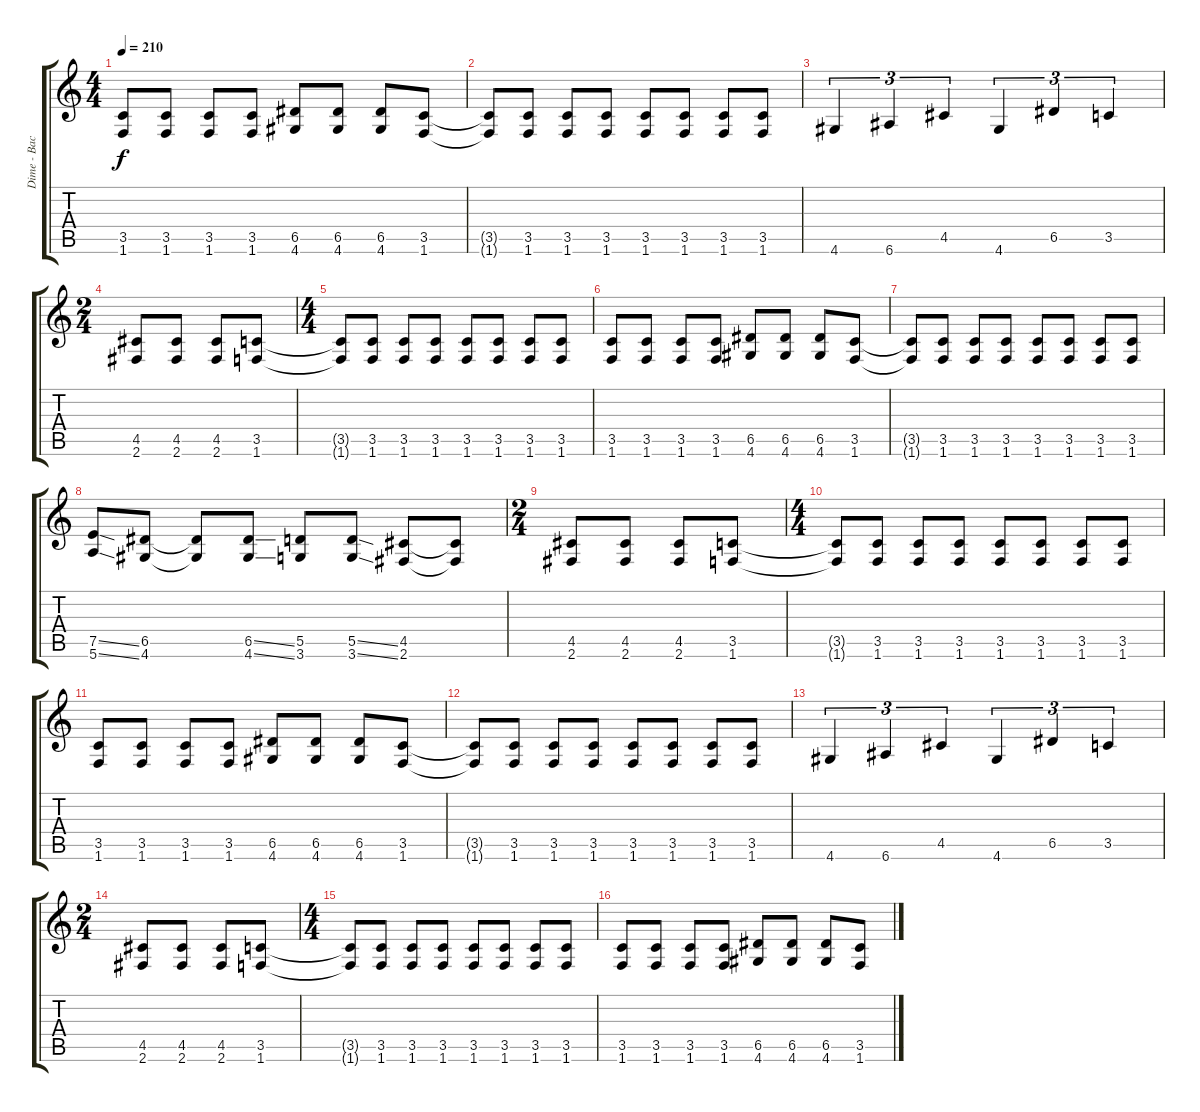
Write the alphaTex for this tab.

\track ("Dime - Back" "Dime - Bac") {instrument distortionguitar}
\staff {score tabs}
\tuning (E4 B3 G3 D3 A2 E2) {hide}
\ts (4 4)
\tempo 210
\clef g2
\ks c
(3.5 1.6).8{dy f} (3.5 1.6).8 (3.5 1.6).8 (3.5 1.6).8 (6.5 4.6).8 (6.5 4.6).8 (6.5 4.6).8 (3.5 1.6).8 |
(3.5{t} 1.6{t}).8 (3.5 1.6).8 (3.5 1.6).8 (3.5 1.6).8 (3.5 1.6).8 (3.5 1.6).8 (3.5 1.6).8 (3.5 1.6).8 |
4.6.4{tu (3 2)} 6.6.4{tu (3 2)} 4.5.4{tu (3 2)} 4.6.4{tu (3 2)} 6.5.4{tu (3 2)} 3.5.4{tu (3 2)} |
\ts (2 4)
(4.5 2.6).8 (4.5 2.6).8 (4.5 2.6).8 (3.5 1.6).8 |
\ts (4 4)
(3.5{t} 1.6{t}).8 (3.5 1.6).8 (3.5 1.6).8 (3.5 1.6).8 (3.5 1.6).8 (3.5 1.6).8 (3.5 1.6).8 (3.5 1.6).8 |
(3.5 1.6).8 (3.5 1.6).8 (3.5 1.6).8 (3.5 1.6).8 (6.5 4.6).8 (6.5 4.6).8 (6.5 4.6).8 (3.5 1.6).8 |
(3.5{t} 1.6{t}).8 (3.5 1.6).8 (3.5 1.6).8 (3.5 1.6).8 (3.5 1.6).8 (3.5 1.6).8 (3.5 1.6).8 (3.5 1.6).8 |
(7.5{ss} 5.6{ss}).8 (6.5 4.6).8 (6.5{t} 4.6{t}).8 (6.5{ss} 4.6{ss}).8 (5.5 3.6).8 (5.5{ss} 3.6{ss}).8 (4.5 2.6).8 (4.5{t} 2.6{t}).8 |
\ts (2 4)
(4.5 2.6).8 (4.5 2.6).8 (4.5 2.6).8 (3.5 1.6).8 |
\ts (4 4)
(3.5{t} 1.6{t}).8 (3.5 1.6).8 (3.5 1.6).8 (3.5 1.6).8 (3.5 1.6).8 (3.5 1.6).8 (3.5 1.6).8 (3.5 1.6).8 |
(3.5 1.6).8 (3.5 1.6).8 (3.5 1.6).8 (3.5 1.6).8 (6.5 4.6).8 (6.5 4.6).8 (6.5 4.6).8 (3.5 1.6).8 |
(3.5{t} 1.6{t}).8 (3.5 1.6).8 (3.5 1.6).8 (3.5 1.6).8 (3.5 1.6).8 (3.5 1.6).8 (3.5 1.6).8 (3.5 1.6).8 |
4.6.4{tu (3 2)} 6.6.4{tu (3 2)} 4.5.4{tu (3 2)} 4.6.4{tu (3 2)} 6.5.4{tu (3 2)} 3.5.4{tu (3 2)} |
\ts (2 4)
(4.5 2.6).8 (4.5 2.6).8 (4.5 2.6).8 (3.5 1.6).8 |
\ts (4 4)
(3.5{t} 1.6{t}).8 (3.5 1.6).8 (3.5 1.6).8 (3.5 1.6).8 (3.5 1.6).8 (3.5 1.6).8 (3.5 1.6).8 (3.5 1.6).8 |
(3.5 1.6).8 (3.5 1.6).8 (3.5 1.6).8 (3.5 1.6).8 (6.5 4.6).8 (6.5 4.6).8 (6.5 4.6).8 (3.5 1.6).8
